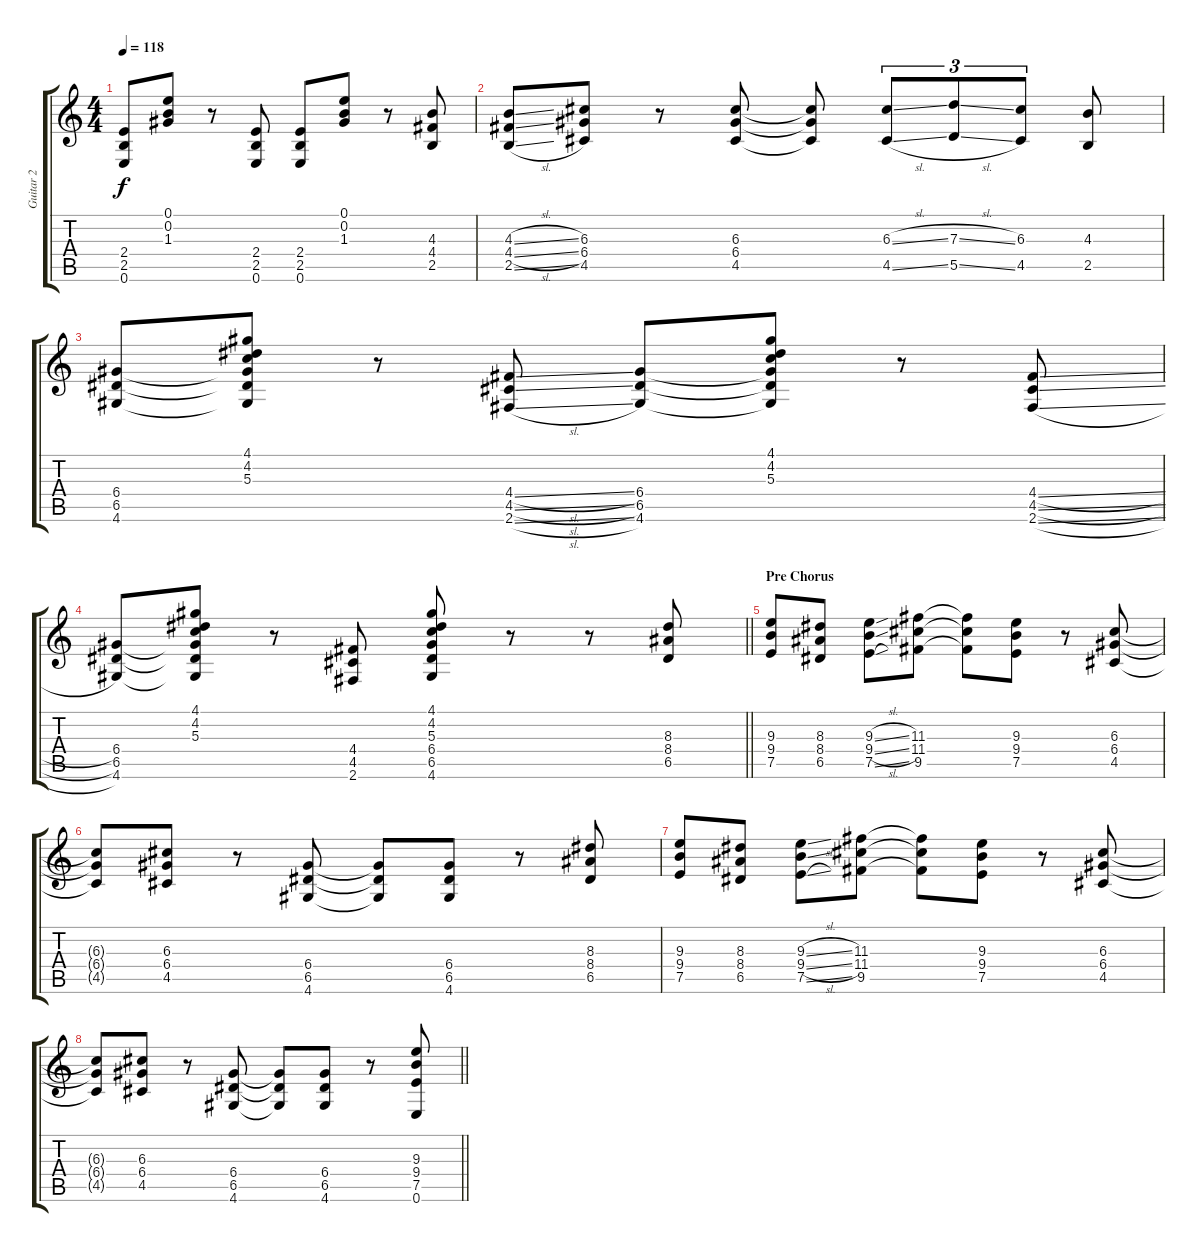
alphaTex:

\track ("Guitar 2" "Guitar 2") {instrument overdrivenguitar}
\staff {score tabs}
\tuning (E4 B3 G3 D3 A2 E2) {hide}
\ts (4 4)
\tempo 118
\clef g2
\ks c
(2.4 2.5 0.6).8{dy f} (0.1 0.2 1.3).8 r.8 (2.4 2.5 0.6).8 (2.4 2.5 0.6).8 (0.1 0.2 1.3).8 r.8 (4.3 4.4 2.5).8 |
(4.3{sl} 4.4{sl} 2.5{sl}).8 (6.3 6.4 4.5).8 r.8 (6.3 6.4 4.5).8 (6.3{t} 6.4{t} 4.5{t}).8 (6.3{sl} 4.5{sl}).8{tu (3 2)} (7.3{sl} 5.5{sl}).8{tu (3 2)} (6.3 4.5).8{tu (3 2)} (4.3 2.5).8 |
(6.4 6.5 4.6).8 (4.1 4.2 5.3 6.4{t} 6.5{t} 4.6{t}).8 r.8 (4.4{sl} 4.5{sl} 2.6{sl}).8 (6.4 6.5 4.6).8 (4.1 4.2 5.3 6.4{t} 6.5{t} 4.6{t}).8 r.8 (4.4{sl} 4.5{sl} 2.6{sl}).8 |
\barLineRight lightlight
(6.4 6.5 4.6).8 (4.1 4.2 5.3 6.4{t} 6.5{t} 4.6{t}).8 r.8 (4.4 4.5 2.6).8 (4.1 4.2 5.3 6.4 6.5 4.6).8 r.8 r.8 (8.3 8.4 6.5).8 |
\section ("" "Pre Chorus")
(9.3 9.4 7.5).8 (8.3 8.4 6.5).8 (9.3{sl} 9.4{sl} 7.5{sl}).8 (11.3 11.4 9.5).8 (11.3{t} 11.4{t} 9.5{t}).8 (9.3 9.4 7.5).8 r.8 (6.3 6.4 4.5).8 |
(6.3{t} 6.4{t} 4.5{t}).8 (6.3 6.4 4.5).8 r.8 (6.4 6.5 4.6).8 (6.4{t} 6.5{t} 4.6{t}).8 (6.4 6.5 4.6).8 r.8 (8.3 8.4 6.5).8 |
(9.3 9.4 7.5).8 (8.3 8.4 6.5).8 (9.3{sl} 9.4{sl} 7.5{sl}).8 (11.3 11.4 9.5).8 (11.3{t} 11.4{t} 9.5{t}).8 (9.3 9.4 7.5).8 r.8 (6.3 6.4 4.5).8 |
\barLineRight lightlight
(6.3{t} 6.4{t} 4.5{t}).8 (6.3 6.4 4.5).8 r.8 (6.4 6.5 4.6).8 (6.4{t} 6.5{t} 4.6{t}).8 (6.4 6.5 4.6).8 r.8 (9.3 9.4 7.5 0.6).8
